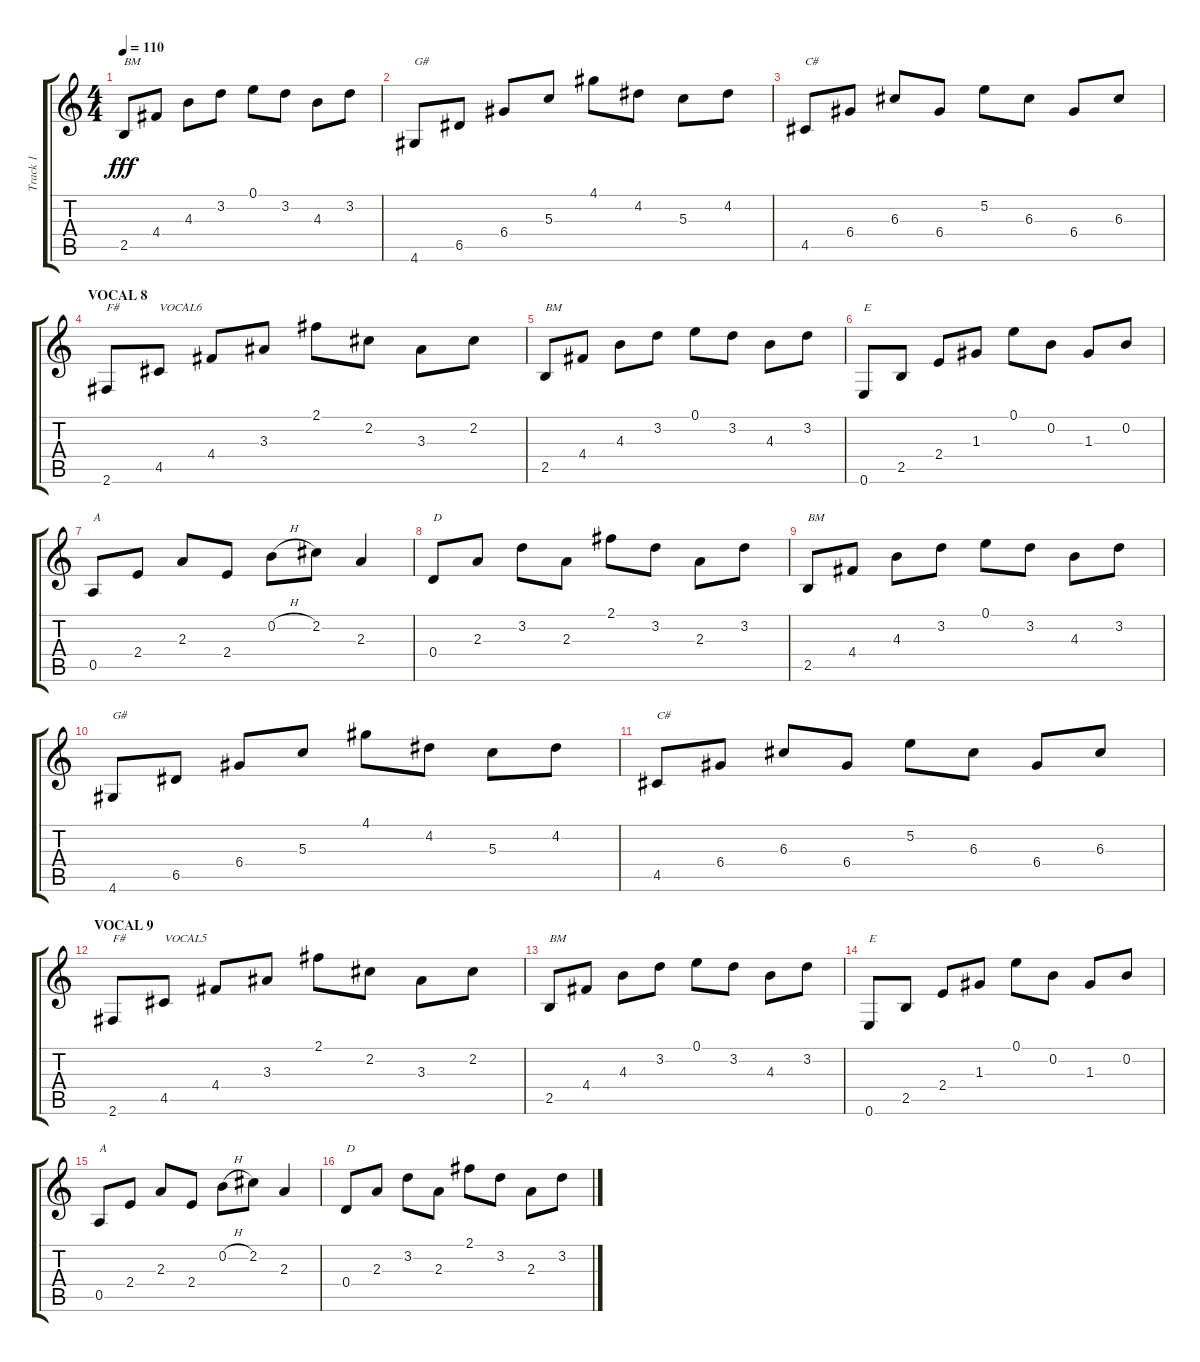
\track ("Track 1" "Track 1") {instrument acousticguitarsteel}
\staff {score tabs}
\tuning (E4 B3 G3 D3 A2 E2) {hide}
\ts (4 4)
\tempo 110
\clef g2
\ks c
2.5.8{txt "BM" dy fff} 4.4.8 4.3.8 3.2.8 0.1.8 3.2.8 4.3.8 3.2.8 |
4.6.8{txt "G#"} 6.5.8 6.4.8 5.3.8 4.1.8 4.2.8 5.3.8 4.2.8 |
4.5.8{txt "C#"} 6.4.8 6.3.8 6.4.8 5.2.8 6.3.8 6.4.8 6.3.8 |
\section ("" "VOCAL 8")
2.6.8{txt "F#"} 4.5.8{txt "VOCAL6"} 4.4.8 3.3.8 2.1.8 2.2.8 3.3.8 2.2.8 |
2.5.8{txt "BM"} 4.4.8 4.3.8 3.2.8 0.1.8 3.2.8 4.3.8 3.2.8 |
0.6.8{txt "E"} 2.5.8 2.4.8 1.3.8 0.1.8 0.2.8 1.3.8 0.2.8 |
0.5.8{txt "A"} 2.4.8 2.3.8 2.4.8 0.2{h}.8 2.2.8 2.3.4 |
0.4.8{txt "D"} 2.3.8 3.2.8 2.3.8 2.1.8 3.2.8 2.3.8 3.2.8 |
2.5.8{txt "BM"} 4.4.8 4.3.8 3.2.8 0.1.8 3.2.8 4.3.8 3.2.8 |
4.6.8{txt "G#"} 6.5.8 6.4.8 5.3.8 4.1.8 4.2.8 5.3.8 4.2.8 |
4.5.8{txt "C#"} 6.4.8 6.3.8 6.4.8 5.2.8 6.3.8 6.4.8 6.3.8 |
\section ("" "VOCAL 9")
2.6.8{txt "F#"} 4.5.8{txt "VOCAL5"} 4.4.8 3.3.8 2.1.8 2.2.8 3.3.8 2.2.8 |
2.5.8{txt "BM"} 4.4.8 4.3.8 3.2.8 0.1.8 3.2.8 4.3.8 3.2.8 |
0.6.8{txt "E"} 2.5.8 2.4.8 1.3.8 0.1.8 0.2.8 1.3.8 0.2.8 |
0.5.8{txt "A"} 2.4.8 2.3.8 2.4.8 0.2{h}.8 2.2.8 2.3.4 |
0.4.8{txt "D"} 2.3.8 3.2.8 2.3.8 2.1.8 3.2.8 2.3.8 3.2.8
